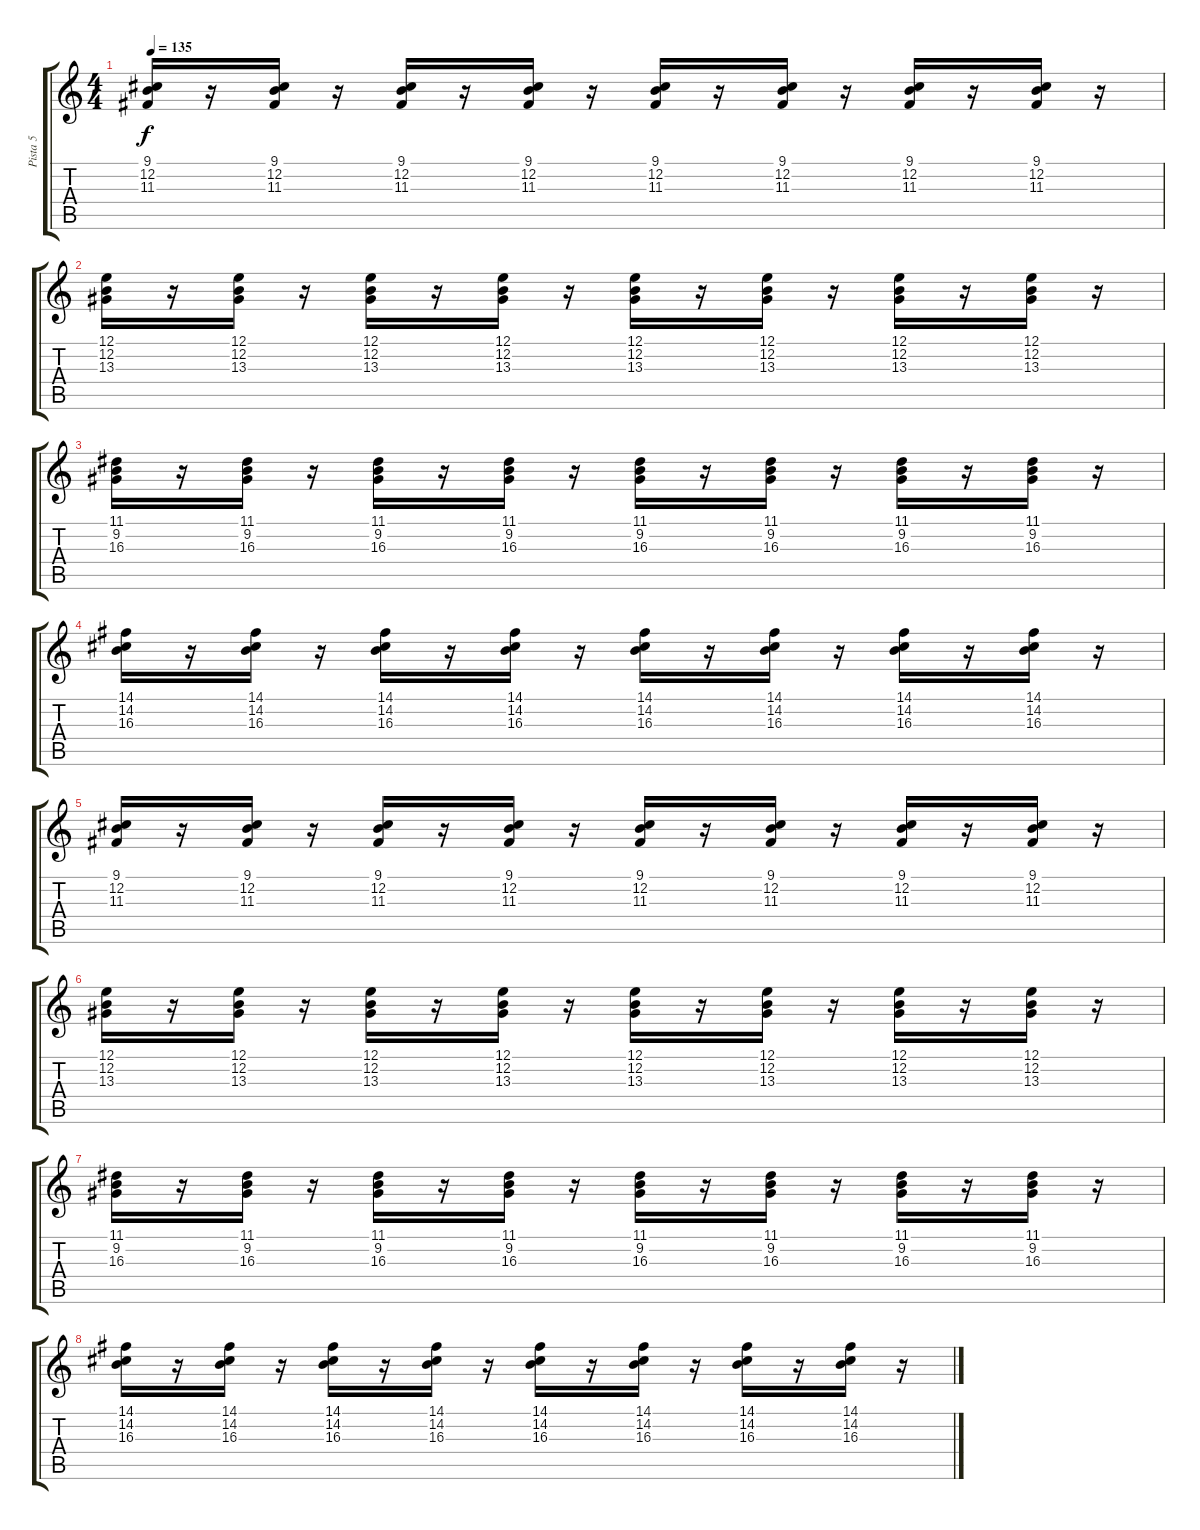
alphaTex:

\track ("Pista 5" "Pista 5") {instrument vibraphone}
\staff {score tabs}
\tuning (E4 B3 G3 D3 A2 E2) {hide}
\ts (4 4)
\tempo 135
\clef g2
\ks c
(9.1 12.2 11.3).16{dy f} r.16 (9.1 12.2 11.3).16 r.16 (9.1 12.2 11.3).16 r.16 (9.1 12.2 11.3).16 r.16 (9.1 12.2 11.3).16 r.16 (9.1 12.2 11.3).16 r.16 (9.1 12.2 11.3).16 r.16 (9.1 12.2 11.3).16 r.16 |
(12.1 12.2 13.3).16 r.16 (12.1 12.2 13.3).16 r.16 (12.1 12.2 13.3).16 r.16 (12.1 12.2 13.3).16 r.16 (12.1 12.2 13.3).16 r.16 (12.1 12.2 13.3).16 r.16 (12.1 12.2 13.3).16 r.16 (12.1 12.2 13.3).16 r.16 |
(11.1 9.2 16.3).16 r.16 (11.1 9.2 16.3).16 r.16 (11.1 9.2 16.3).16 r.16 (11.1 9.2 16.3).16 r.16 (11.1 9.2 16.3).16 r.16 (11.1 9.2 16.3).16 r.16 (11.1 9.2 16.3).16 r.16 (11.1 9.2 16.3).16 r.16 |
(14.1 14.2 16.3).16 r.16 (14.1 14.2 16.3).16 r.16 (14.1 14.2 16.3).16 r.16 (14.1 14.2 16.3).16 r.16 (14.1 14.2 16.3).16 r.16 (14.1 14.2 16.3).16 r.16 (14.1 14.2 16.3).16 r.16 (14.1 14.2 16.3).16 r.16 |
(9.1 12.2 11.3).16 r.16 (9.1 12.2 11.3).16 r.16 (9.1 12.2 11.3).16 r.16 (9.1 12.2 11.3).16 r.16 (9.1 12.2 11.3).16 r.16 (9.1 12.2 11.3).16 r.16 (9.1 12.2 11.3).16 r.16 (9.1 12.2 11.3).16 r.16 |
(12.1 12.2 13.3).16 r.16 (12.1 12.2 13.3).16 r.16 (12.1 12.2 13.3).16 r.16 (12.1 12.2 13.3).16 r.16 (12.1 12.2 13.3).16 r.16 (12.1 12.2 13.3).16 r.16 (12.1 12.2 13.3).16 r.16 (12.1 12.2 13.3).16 r.16 |
(11.1 9.2 16.3).16 r.16 (11.1 9.2 16.3).16 r.16 (11.1 9.2 16.3).16 r.16 (11.1 9.2 16.3).16 r.16 (11.1 9.2 16.3).16 r.16 (11.1 9.2 16.3).16 r.16 (11.1 9.2 16.3).16 r.16 (11.1 9.2 16.3).16 r.16 |
(14.1 14.2 16.3).16 r.16 (14.1 14.2 16.3).16 r.16 (14.1 14.2 16.3).16 r.16 (14.1 14.2 16.3).16 r.16 (14.1 14.2 16.3).16 r.16 (14.1 14.2 16.3).16 r.16 (14.1 14.2 16.3).16 r.16 (14.1 14.2 16.3).16 r.16
